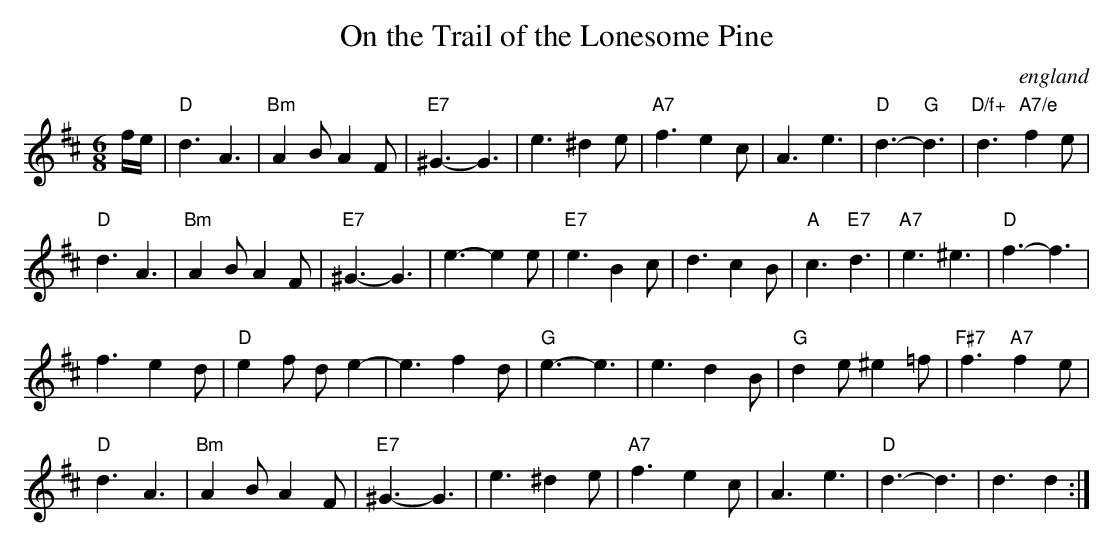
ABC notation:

X:1
T:On the Trail of the Lonesome Pine
O:england
M:6/8
K:D
f/2e/2|"D"d3 A3|"Bm"A2B A2F|"E7"^G3 -G3|e3 ^d2e|"A7"f3 e2c|A3 e3|"D"d3 -"G"d3|\
"D/f+"d3 "A7/e"f2e|
"D"d3 A3|"Bm"A2B A2F|"E7"^G3 -G3|e3 -e2e|"E7"e3 B2c|d3 c2B|"A"c3 "E7"d3|\
"A7"e3 ^e3|"D"f3 -f3|
f3 e2d|"D"e2f de2-|e3 f2d|"G"e3 -e3|e3 d2B|"G"d2e ^e2=f|"F#7"f3 "A7"f2e|
"D"d3 A3|"Bm"A2B A2F|"E7"^G3 -G3|e3 ^d2e|"A7"f3 e2c|A3 e3|"D"d3 -d3|d3 d2:|
